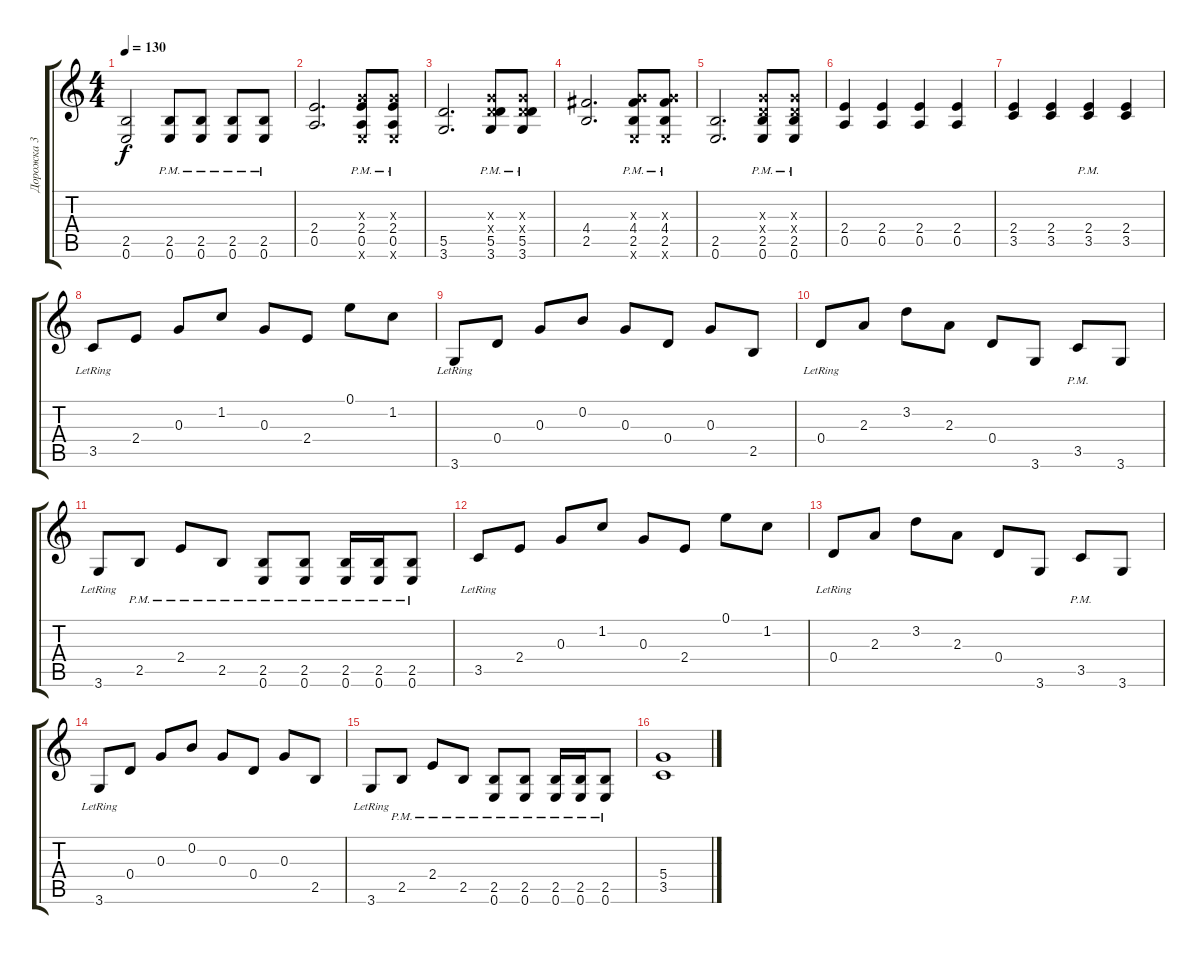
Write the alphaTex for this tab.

\track ("Дорожка 3" "Дорожка 3") {instrument acousticguitarsteel}
\staff {score tabs}
\tuning (E4 B3 G3 D3 A2 E2) {hide}
\ts (4 4)
\tempo 130
\clef g2
\ks c
(2.5 0.6).2{dy f} (2.5{pm} 0.6{pm}).8 (2.5{pm} 0.6{pm}).8 (2.5{pm} 0.6{pm}).8 (2.5{pm} 0.6{pm}).8 |
(2.4 0.5).2{d} (0.3{x} 2.4{pm} 0.5{pm} 0.6{x}).8 (0.3{x} 2.4{pm} 0.5{pm} 0.6{x}).8 |
(5.5 3.6).2{d} (0.3{x} 0.4{x} 5.5{pm} 3.6{pm}).8 (0.3{x} 0.4{x} 5.5{pm} 3.6{pm}).8 |
(4.4 2.5).2{d} (0.3{x} 4.4{pm} 2.5{pm} 0.6{x}).8 (0.3{x} 4.4{pm} 2.5{pm} 0.6{x}).8 |
(2.5 0.6).2{d} (0.3{x} 0.4{x} 2.5{pm} 0.6{pm}).8 (0.3{x} 0.4{x} 2.5{pm} 0.6{pm}).8 |
(2.4 0.5).4 (2.4 0.5).4 (2.4 0.5).4 (2.4 0.5).4 |
(2.4 3.5).4 (2.4 3.5).4 (2.4{pm} 3.5{pm}).4 (2.4 3.5).4 |
3.5{lr}.8{instrument acousticguitarsteel} 2.4.8 0.3.8 1.2.8 0.3.8 2.4.8 0.1.8 1.2.8 |
3.6{lr}.8 0.4.8 0.3.8 0.2.8 0.3.8 0.4.8 0.3.8 2.5.8 |
0.4{lr}.8 2.3.8 3.2.8 2.3.8 0.4.8 3.6.8 3.5{pm}.8 3.6.8 |
3.6{lr}.8 2.5{pm}.8 2.4{pm}.8 2.5{pm}.8 (2.5{pm} 0.6{pm}).8 (2.5{pm} 0.6{pm}).8 (2.5{pm} 0.6{pm}).16 (2.5{pm} 0.6{pm}).16 (2.5{pm} 0.6{pm}).8 |
3.5{lr}.8 2.4.8 0.3.8 1.2.8 0.3.8 2.4.8 0.1.8 1.2.8 |
0.4{lr}.8 2.3.8 3.2.8 2.3.8 0.4.8 3.6.8 3.5{pm}.8 3.6.8 |
3.6{lr}.8 0.4.8 0.3.8 0.2.8 0.3.8 0.4.8 0.3.8 2.5.8 |
3.6{lr}.8 2.5{pm}.8 2.4{pm}.8 2.5{pm}.8 (2.5{pm} 0.6{pm}).8 (2.5{pm} 0.6{pm}).8 (2.5{pm} 0.6{pm}).16 (2.5{pm} 0.6{pm}).16 (2.5{pm} 0.6{pm}).8 |
(5.4 3.5).1{instrument distortionguitar}
